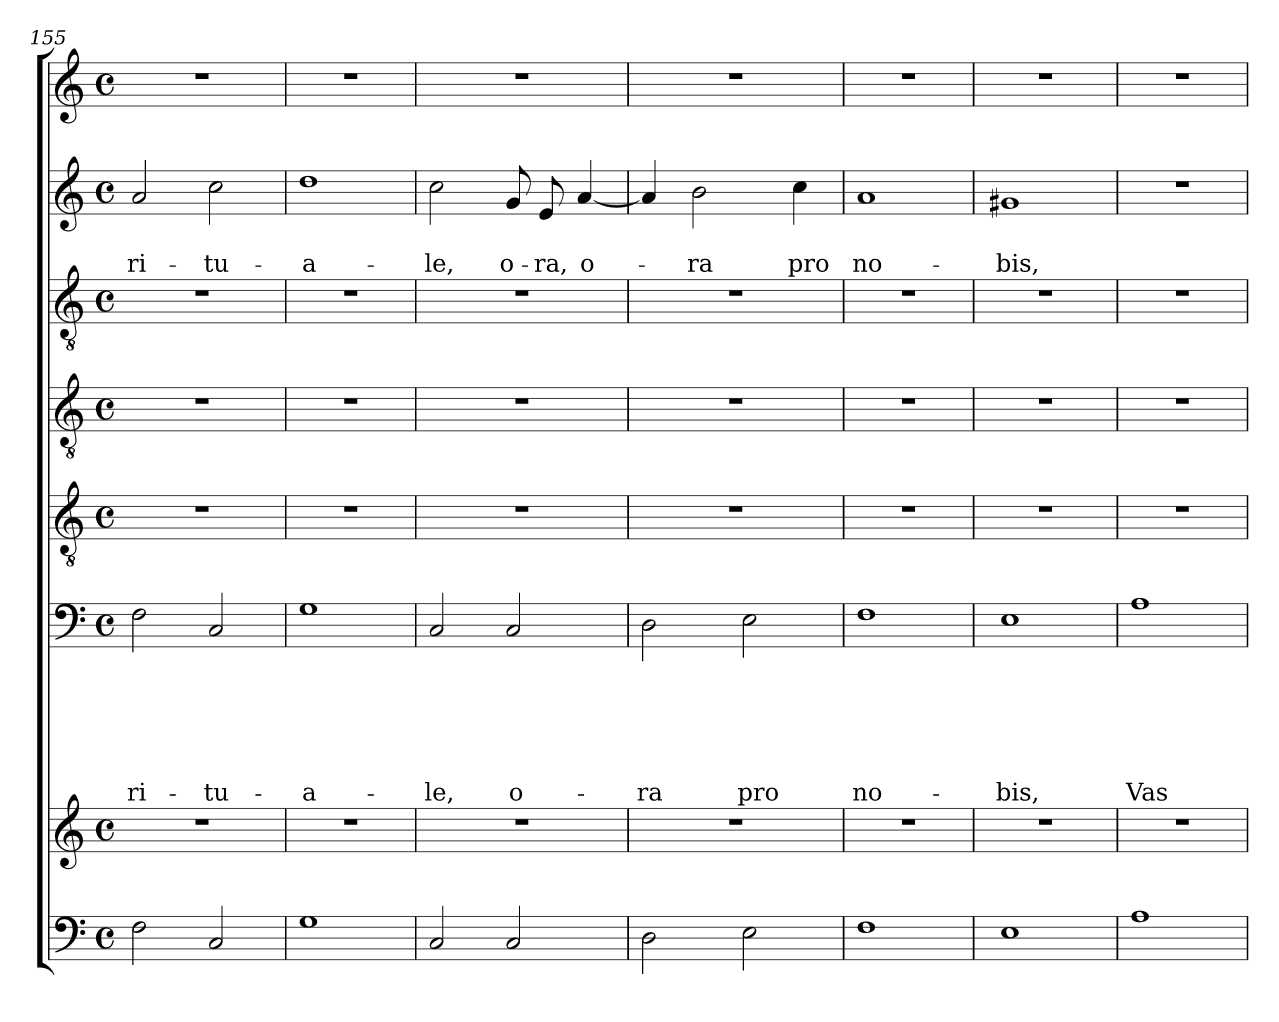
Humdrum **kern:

**kern	**kern	**kern	**text	**text	**text	**text	**text	**text	**kern	**kern	**kern	**kern	**text	**text	**kern
*part8	*part7	*part6	*part6	*part6	*part6	*part6	*part6	*part6	*part5	*part4	*part3	*part2	*part2	*part2	*part1
*staff8	*staff7	*staff6	*staff6	*staff6	*staff6	*staff6	*staff6	*staff6	*staff5	*staff4	*staff3	*staff2	*staff2	*staff2	*staff1
*clefF4	*clefG2	*clefF4	*	*	*	*	*	*	*clefGv2	*clefGv2	*clefGv2	*clefG2	*	*	*clefG2
*k[]	*k[]	*k[]	*	*	*	*	*	*	*k[]	*k[]	*k[]	*k[]	*	*	*k[]
*C:	*C:	*C:	*	*	*	*	*	*	*C:	*C:	*C:	*C:	*	*	*C:
*M4/4	*M4/4	*M4/4	*	*	*	*	*	*	*M4/4	*M4/4	*M4/4	*M4/4	*	*	*M4/4
*met(c)	*met(c)	*met(c)	*	*	*	*	*	*	*met(c)	*met(c)	*met(c)	*met(c)	*	*	*met(c)
=155	=155	=155	=155	=155	=155	=155	=155	=155	=155	=155	=155	=155	=155	=155	=155
!	!	!	!	!	!	!	!	!LO:LY:b	!	!	!	!	!	!LO:LY:b	!
2F\	1r	2F\	.	.	.	.	.	-ri-	1r	1r	1r	2a/	.	-ri-	1r
!	!	!	!	!	!	!	!	!LO:LY:b	!	!	!	!	!	!LO:LY:b	!
2C/	.	2C/	.	.	.	.	.	-tu-	.	.	.	2cc\	.	-tu-	.
=156	=156	=156	=156	=156	=156	=156	=156	=156	=156	=156	=156	=156	=156	=156	=156
!	!	!	!	!	!	!	!	!LO:LY:b	!	!	!	!	!	!LO:LY:b	!
1G	1r	1G	.	.	.	.	.	-a-	1r	1r	1r	1dd	.	-a-	1r
=157	=157	=157	=157	=157	=157	=157	=157	=157	=157	=157	=157	=157	=157	=157	=157
!	!	!	!	!	!	!	!	!LO:LY:b	!	!	!	!	!	!LO:LY:b	!
2C/	1r	2C/	.	.	.	.	.	-le,	1r	1r	1r	2cc\	.	-le,	1r
!	!	!	!	!	!	!	!	!LO:LY:b	!	!	!	!	!	!LO:LY:b	!
2C/	.	2C/	.	.	.	.	.	o-	.	.	.	8g/	.	o-	.
!	!	!	!	!	!	!	!	!	!	!	!	!	!	!LO:LY:b	!
.	.	.	.	.	.	.	.	.	.	.	.	8e/	.	-ra,	.
!	!	!	!	!	!	!	!	!	!	!	!	!	!	!LO:LY:b	!
.	.	.	.	.	.	.	.	.	.	.	.	[4a/	.	o-	.
!!LO:LB:g=z
=158	=158	=158	=158	=158	=158	=158	=158	=158	=158	=158	=158	=158	=158	=158	=158
!	!	!	!	!	!	!	!	!LO:LY:b	!	!	!	!	!	!	!
2D\	1r	2D\	.	.	.	.	.	-ra	1r	1r	1r	4a/]	.	.	1r
!	!	!	!	!	!	!	!	!	!	!	!	!	!	!LO:LY:b	!
.	.	.	.	.	.	.	.	.	.	.	.	2b\	.	-ra	.
!	!	!	!	!	!	!	!	!LO:LY:b	!	!	!	!	!	!	!
2E\	.	2E\	.	.	.	.	.	pro	.	.	.	.	.	.	.
!	!	!	!	!	!	!	!	!	!	!	!	!	!	!LO:LY:b	!
.	.	.	.	.	.	.	.	.	.	.	.	4cc\	.	pro	.
=159	=159	=159	=159	=159	=159	=159	=159	=159	=159	=159	=159	=159	=159	=159	=159
!	!	!	!	!	!	!	!	!LO:LY:b	!	!	!	!	!	!LO:LY:b	!
1F	1r	1F	.	.	.	.	.	no-	1r	1r	1r	1a	.	no-	1r
=160	=160	=160	=160	=160	=160	=160	=160	=160	=160	=160	=160	=160	=160	=160	=160
!	!	!	!	!	!	!	!	!LO:LY:b	!	!	!	!	!	!LO:LY:b	!
1E	1r	1E	.	.	.	.	.	-bis,	1r	1r	1r	1g#X	.	-bis,	1r
=161	=161	=161	=161	=161	=161	=161	=161	=161	=161	=161	=161	=161	=161	=161	=161
!	!	!	!	!	!	!	!	!LO:LY:b	!	!	!	!	!	!	!
1A	1r	1A	.	.	.	.	.	Vas	1r	1r	1r	1r	.	.	1r
=	=	=	=	=	=	=	=	=	=	=	=	=	=	=	=
*-	*-	*-	*-	*-	*-	*-	*-	*-	*-	*-	*-	*-	*-	*-	*-
